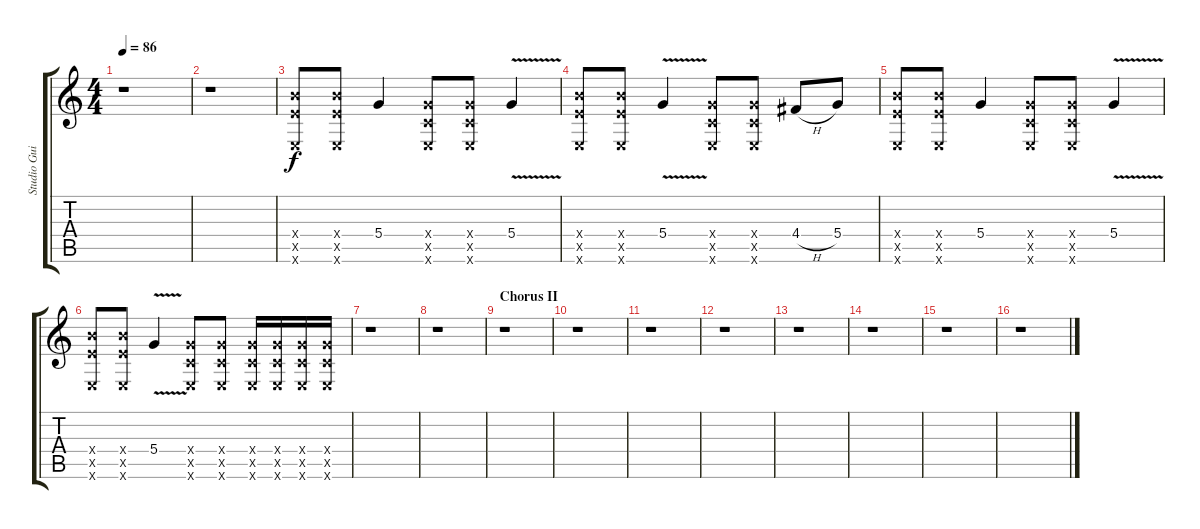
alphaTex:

\track ("Studio Guitar" "Studio Gui") {instrument distortionguitar}
\staff {score tabs}
\tuning (E4 B3 G3 D3 A2 E2) {hide}
\ts (4 4)
\tempo 86
\clef g2
\ks c
r.1{dy f} |
r.1 |
(9.4{x} 7.5{x} 0.6{x}).8{volume 16} (9.4{x} 7.5{x} 0.6{x}).8 5.4.4 (5.4{x} 3.5{x} 0.6{x}).8 (5.4{x} 3.5{x} 0.6{x}).8 5.4{v}.4 |
(9.4{x} 7.5{x} 0.6{x}).8 (9.4{x} 7.5{x} 0.6{x}).8 5.4{v}.4 (5.4{x} 3.5{x} 0.6{x}).8 (5.4{x} 3.5{x} 0.6{x}).8 4.4{h}.8 5.4.8 |
(9.4{x} 7.5{x} 0.6{x}).8 (9.4{x} 7.5{x} 0.6{x}).8 5.4.4 (5.4{x} 3.5{x} 0.6{x}).8 (5.4{x} 3.5{x} 0.6{x}).8 5.4{v}.4 |
(9.4{x} 7.5{x} 0.6{x}).8 (9.4{x} 7.5{x} 0.6{x}).8 5.4{v}.4 (5.4{x} 3.5{x} 0.6{x}).8 (5.4{x} 3.5{x} 0.6{x}).8 (5.4{x} 3.5{x} 0.6{x}).16 (5.4{x} 3.5{x} 0.6{x}).16 (5.4{x} 3.5{x} 0.6{x}).16 (5.4{x} 3.5{x} 0.6{x}).16 |
r.1 |
r.1 |
\section ("" "Chorus II")
r.1 |
r.1 |
r.1 |
r.1 |
r.1 |
r.1 |
r.1 |
r.1
